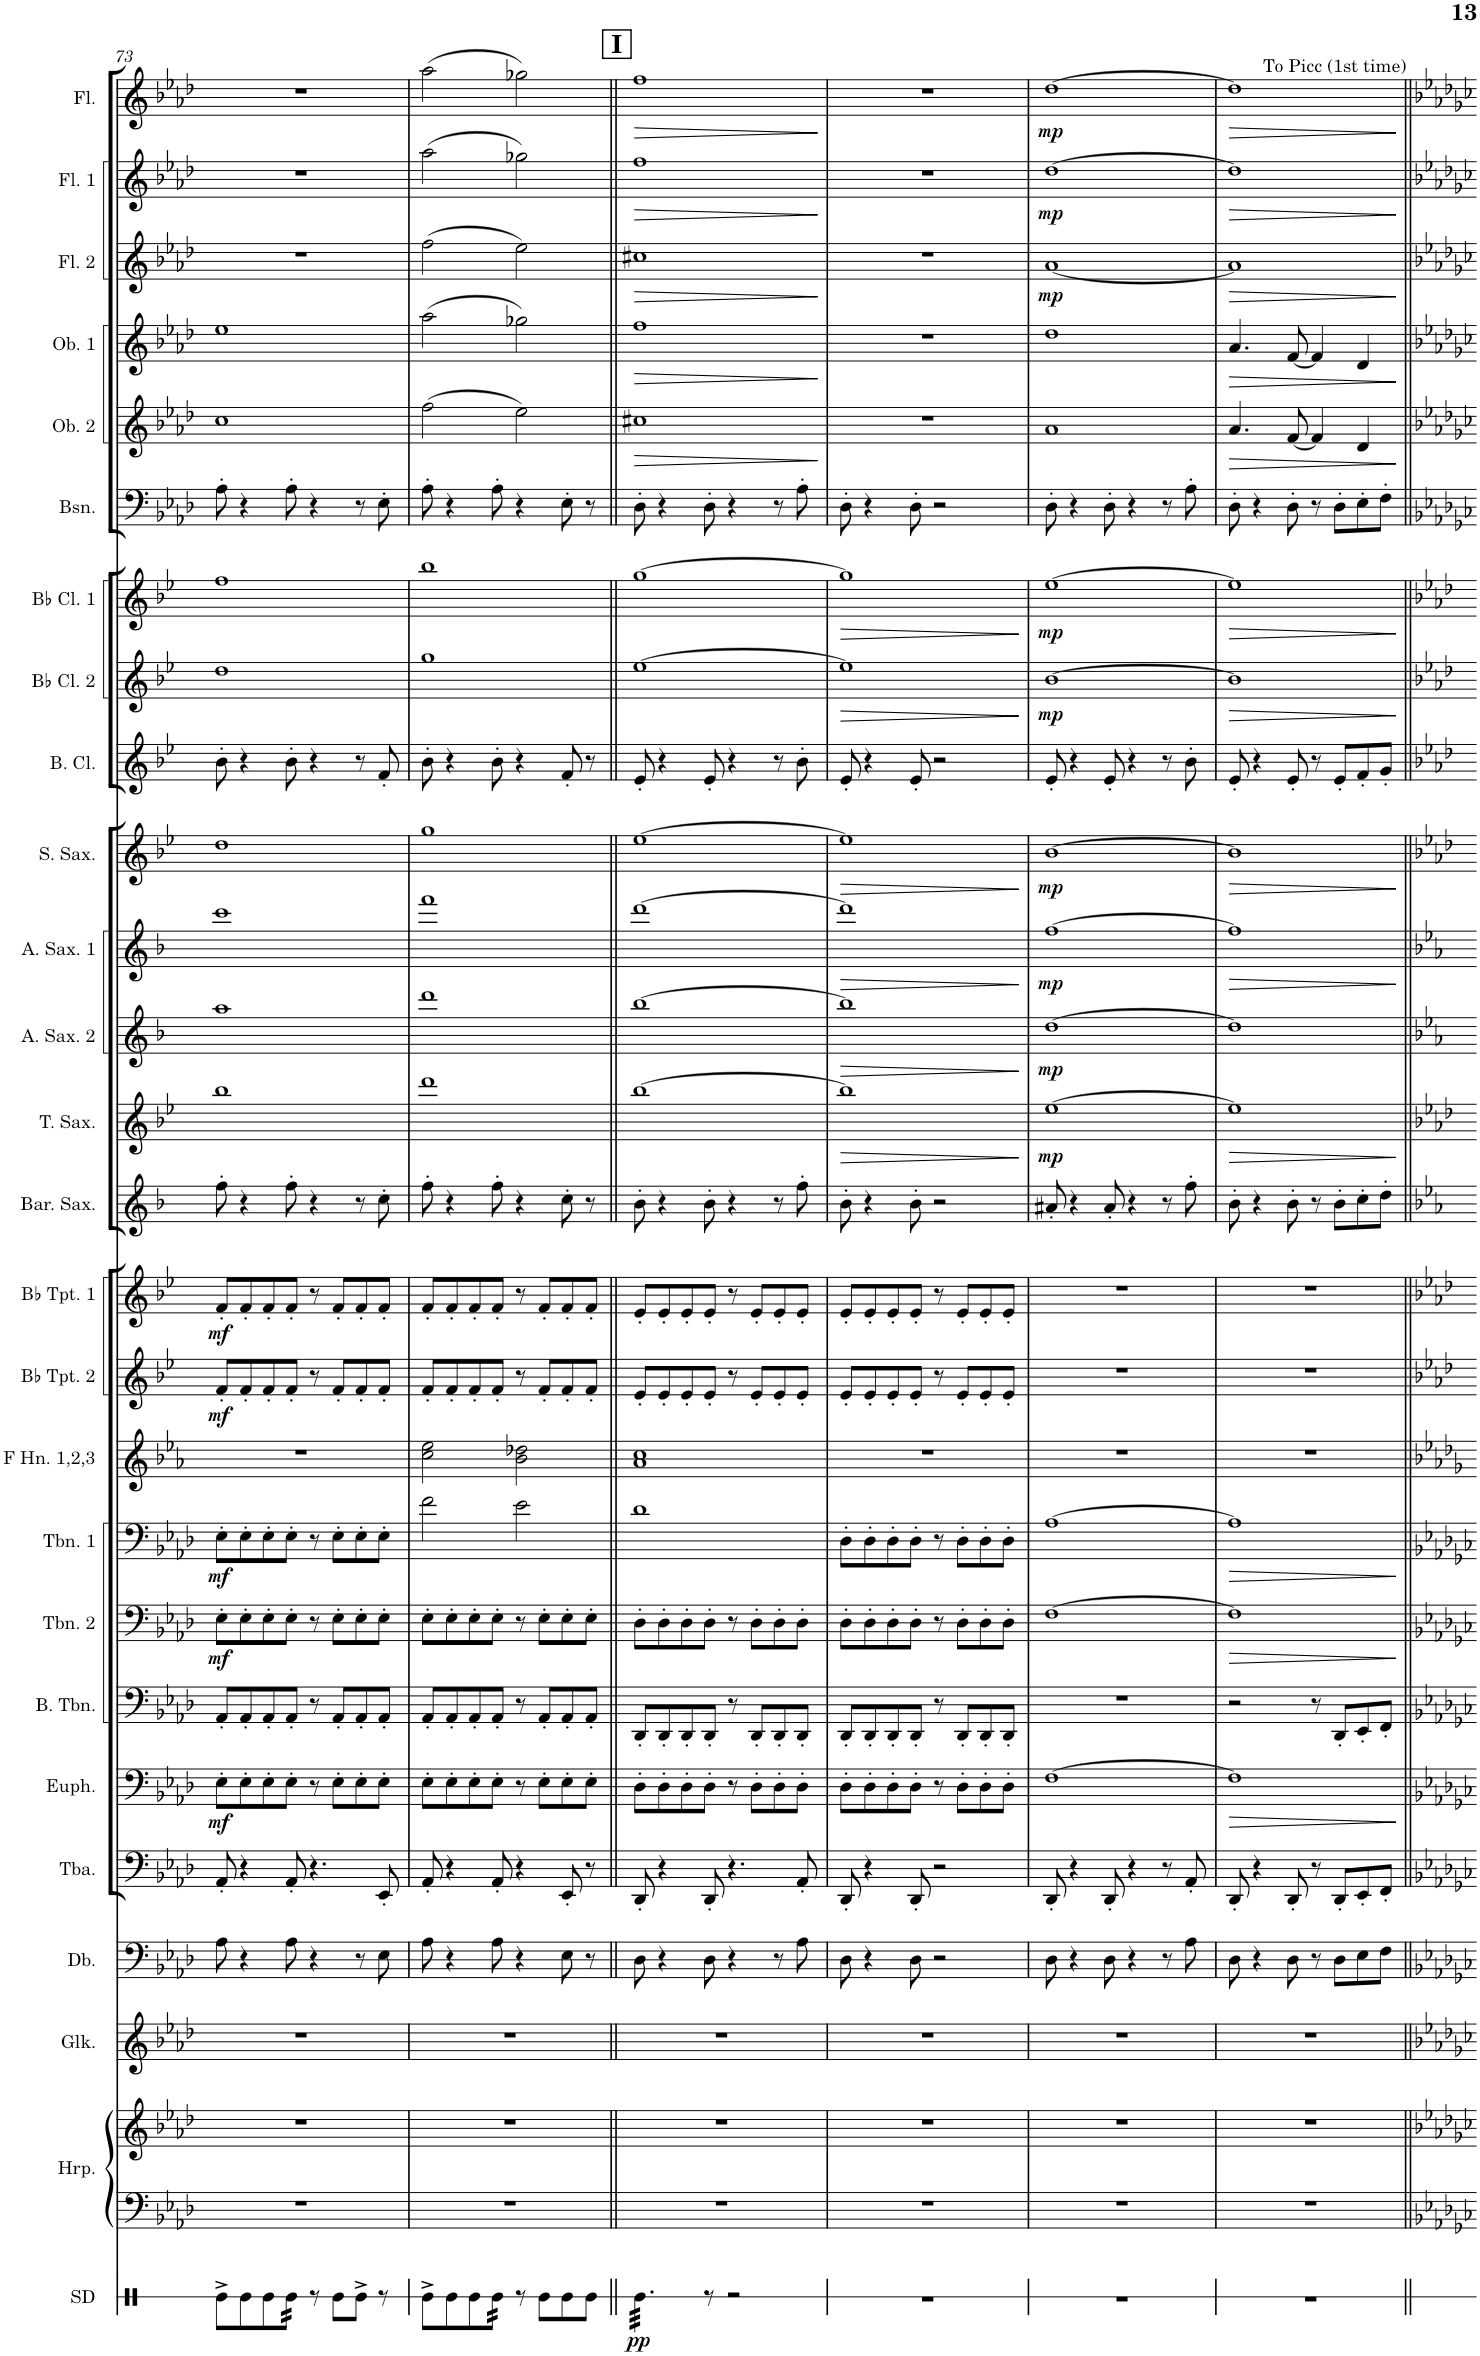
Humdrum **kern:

**kern	**dynam	**kern	**kern	**kern	**kern	**kern	**kern	**dynam	**kern	**kern	**dynam	**kern	**dynam	**kern	**kern	**dynam	**kern	**dynam	**kern	**kern	**dynam	**kern	**dynam	**kern	**dynam	**kern	**dynam	**kern	**kern	**dynam	**kern	**dynam	**kern	**kern	**dynam	**kern	**dynam	**kern	**dynam	**kern	**dynam	**kern	**dynam
*part26	*part26	*part25	*part25	*part24	*part23	*part22	*part21	*part21	*part20	*part19	*part19	*part18	*part18	*part17	*part16	*part16	*part15	*part15	*part14	*part13	*part13	*part12	*part12	*part11	*part11	*part10	*part10	*part9	*part8	*part8	*part7	*part7	*part6	*part5	*part5	*part4	*part4	*part3	*part3	*part2	*part2	*part1	*part1
*staff27	*staff27	*staff26	*staff25	*staff24	*staff23	*staff22	*staff21	*staff21	*staff20	*staff19	*staff19	*staff18	*staff18	*staff17	*staff16	*staff16	*staff15	*staff15	*staff14	*staff13	*staff13	*staff12	*staff12	*staff11	*staff11	*staff10	*staff10	*staff9	*staff8	*staff8	*staff7	*staff7	*staff6	*staff5	*staff5	*staff4	*staff4	*staff3	*staff3	*staff2	*staff2	*staff1	*staff1
*I"Snare Drum	*	*I"Harp	*	*I"Glockenspiel	*I"Double Bass	*I"Tuba	*I"Euphonium	*	*I"Bass Trombone	*I"Trombone 2	*	*I"Trombone 1	*	*I"F Horn 1,2,3	*I"Bb Trumpet 2	*	*I"Bb Trumpet 1	*	*I"Baritone Saxophone	*I"Tenor Saxophone	*	*I"Alto Saxophone 2	*	*I"Alto Saxophone 1	*	*I"Soprano Saxophone	*	*I"Bass Clarinet	*I"Bb Clarinet 2	*	*I"Bb Clarinet 1	*	*I"Bassoon	*I"Oboe 2	*	*I"Oboe 1	*	*I"Flute 2	*	*I"Flute 1	*	*I"Piccolo	*
*I'SD	*	*I'Hrp.	*	*I'Glk.	*I'Db.	*I'Tba.	*I'Euph.	*	*I'B. Tbn.	*I'Tbn. 2	*	*I'Tbn. 1	*	*I'F Hn. 1,2,3	*I'Bb Tpt. 2	*	*I'Bb Tpt. 1	*	*I'Bar. Sax.	*I'T. Sax.	*	*I'A. Sax. 2	*	*I'A. Sax. 1	*	*I'S. Sax.	*	*I'B. Cl.	*I'Bb Cl. 2	*	*I'Bb Cl. 1	*	*I'Bsn.	*I'Ob. 2	*	*I'Ob. 1	*	*I'Fl. 2	*	*I'Fl. 1	*	*I'Picc.	*
!!LO:PB:g=z
*clefX	*	*clefF4	*clefG2	*clefG2	*clefF4	*clefF4	*clefF4	*	*clefF4	*clefF4	*	*clefF4	*	*clefG2	*clefG2	*	*clefG2	*	*clefG2	*clefG2	*	*clefG2	*	*clefG2	*	*clefG2	*	*clefG2	*clefG2	*	*clefG2	*	*clefF4	*clefG2	*	*clefG2	*	*clefG2	*	*clefG2	*	*clefG2	*
*	*	*	*	*Trd-14c-24	*Trd7c12	*	*	*	*	*	*	*	*	*Trd4c7	*Trd1c2	*	*Trd1c2	*	*Trd12c21	*Trd8c14	*	*Trd5c9	*	*Trd5c9	*	*Trd1c2	*	*Trd8c14	*Trd1c2	*	*Trd1c2	*	*	*	*	*	*	*	*	*	*	*Trd-7c-12	*
*k[]	*	*k[b-e-a-d-]	*k[b-e-a-d-]	*k[b-e-a-d-]	*k[b-e-a-d-]	*k[b-e-a-d-]	*k[b-e-a-d-]	*	*k[b-e-a-d-]	*k[b-e-a-d-]	*	*k[b-e-a-d-]	*	*k[b-e-a-]	*k[b-e-]	*	*k[b-e-]	*	*k[b-]	*k[b-e-]	*	*k[b-]	*	*k[b-]	*	*k[b-e-]	*	*k[b-e-]	*k[b-e-]	*	*k[b-e-]	*	*k[b-e-a-d-]	*k[b-e-a-d-]	*	*k[b-e-a-d-]	*	*k[b-e-a-d-]	*	*k[b-e-a-d-]	*	*k[b-e-a-d-]	*
*M4/4	*	*M4/4	*M4/4	*M4/4	*M4/4	*M4/4	*M4/4	*	*M4/4	*M4/4	*	*M4/4	*	*M4/4	*M4/4	*	*M4/4	*	*M4/4	*M4/4	*	*M4/4	*	*M4/4	*	*M4/4	*	*M4/4	*M4/4	*	*M4/4	*	*M4/4	*M4/4	*	*M4/4	*	*M4/4	*	*M4/4	*	*M4/4	*
=73	=73	=73	=73	=73	=73	=73	=73	=73	=73	=73	=73	=73	=73	=73	=73	=73	=73	=73	=73	=73	=73	=73	=73	=73	=73	=73	=73	=73	=73	=73	=73	=73	=73	=73	=73	=73	=73	=73	=73	=73	=73	=73	=73
!	!	!	!	!	!	!	!	!LO:DY:b	!	!	!LO:DY:b	!	!LO:DY:b	!	!	!LO:DY:b	!	!LO:DY:b	!	!	!	!	!	!	!	!	!	!	!	!	!	!	!	!	!	!	!	!	!	!	!	!	!
8Re^\L	.	1r	1r	1r	8A-\	8AA-'/	8E-'\L	mf	8AA-'/L	8E-'\L	mf	8E-'\L	mf	1r	8f'/L	mf	8f'/L	mf	8ff'\	1bb-	.	1aa	.	1ccc	.	1dd	.	8b-'\	1dd	.	1ff	.	8A-'\	1cc	.	1ee-	.	1r	.	1r	.	1r	.
8Re\	.	.	.	.	4r	4r	8E-'\	.	8AA-'/	8E-'\	.	8E-'\	.	.	8f'/	.	8f'/	.	4r	.	.	.	.	.	.	.	.	4r	.	.	.	.	4r	.	.	.	.	.	.	.	.	.	.
8Re\	.	.	.	.	.	.	8E-'\	.	8AA-'/	8E-'\	.	8E-'\	.	.	8f'/	.	8f'/	.	.	.	.	.	.	.	.	.	.	.	.	.	.	.	.	.	.	.	.	.	.	.	.	.	.
*tremolo	*	*	*	*	*	*	*	*	*	*	*	*	*	*	*	*	*	*	*	*	*	*	*	*	*	*	*	*	*	*	*	*	*	*	*	*	*	*	*	*	*	*	*
32Re\	.	.	.	.	8A-\	8AA-'/	8E-'\J	.	8AA-'/J	8E-'\J	.	8E-'\J	.	.	8f'/J	.	8f'/J	.	8ff'\	.	.	.	.	.	.	.	.	8b-'\	.	.	.	.	8A-'\	.	.	.	.	.	.	.	.	.	.
32Re\	.	.	.	.	.	.	.	.	.	.	.	.	.	.	.	.	.	.	.	.	.	.	.	.	.	.	.	.	.	.	.	.	.	.	.	.	.	.	.	.	.	.	.
32Re\	.	.	.	.	.	.	.	.	.	.	.	.	.	.	.	.	.	.	.	.	.	.	.	.	.	.	.	.	.	.	.	.	.	.	.	.	.	.	.	.	.	.	.
32Re\JJJ	.	.	.	.	.	.	.	.	.	.	.	.	.	.	.	.	.	.	.	.	.	.	.	.	.	.	.	.	.	.	.	.	.	.	.	.	.	.	.	.	.	.	.
*Xtremolo	*	*	*	*	*	*	*	*	*	*	*	*	*	*	*	*	*	*	*	*	*	*	*	*	*	*	*	*	*	*	*	*	*	*	*	*	*	*	*	*	*	*	*
8r	.	.	.	.	4r	4.r	8r	.	8r	8r	.	8r	.	.	8r	.	8r	.	4r	.	.	.	.	.	.	.	.	4r	.	.	.	.	4r	.	.	.	.	.	.	.	.	.	.
8Re\L	.	.	.	.	.	.	8E-'\L	.	8AA-'/L	8E-'\L	.	8E-'\L	.	.	8f'/L	.	8f'/L	.	.	.	.	.	.	.	.	.	.	.	.	.	.	.	.	.	.	.	.	.	.	.	.	.	.
8Re^\J	.	.	.	.	8r	.	8E-'\	.	8AA-'/	8E-'\	.	8E-'\	.	.	8f'/	.	8f'/	.	8r	.	.	.	.	.	.	.	.	8r	.	.	.	.	8r	.	.	.	.	.	.	.	.	.	.
8r	.	.	.	.	8E-\	8EE-'/	8E-'\J	.	8AA-'/J	8E-'\J	.	8E-'\J	.	.	8f'/J	.	8f'/J	.	8cc'\	.	.	.	.	.	.	.	.	8f'/	.	.	.	.	8E-'\	.	.	.	.	.	.	.	.	.	.
=74	=74	=74	=74	=74	=74	=74	=74	=74	=74	=74	=74	=74	=74	=74	=74	=74	=74	=74	=74	=74	=74	=74	=74	=74	=74	=74	=74	=74	=74	=74	=74	=74	=74	=74	=74	=74	=74	=74	=74	=74	=74	=74	=74
8Re^\L	.	1r	1r	1r	8A-\	8AA-'/	8E-'\L	.	8AA-'/L	8E-'\L	.	2f\	.	2cc\ 2ee-\	8f'/L	.	8f'/L	.	8ff'\	1ddd	.	1ddd	.	1fff	.	1gg	.	8b-'\	1gg	.	1bb-	.	8A-'\	(2ff\	.	(2aa-\	.	(2ff\	.	(2aa-\	.	(2aa-\	.
8Re\	.	.	.	.	4r	4r	8E-'\	.	8AA-'/	8E-'\	.	.	.	.	8f'/	.	8f'/	.	4r	.	.	.	.	.	.	.	.	4r	.	.	.	.	4r	.	.	.	.	.	.	.	.	.	.
8Re\	.	.	.	.	.	.	8E-'\	.	8AA-'/	8E-'\	.	.	.	.	8f'/	.	8f'/	.	.	.	.	.	.	.	.	.	.	.	.	.	.	.	.	.	.	.	.	.	.	.	.	.	.
*tremolo	*	*	*	*	*	*	*	*	*	*	*	*	*	*	*	*	*	*	*	*	*	*	*	*	*	*	*	*	*	*	*	*	*	*	*	*	*	*	*	*	*	*	*
32Re\	.	.	.	.	8A-\	8AA-'/	8E-'\J	.	8AA-'/J	8E-'\J	.	.	.	.	8f'/J	.	8f'/J	.	8ff'\	.	.	.	.	.	.	.	.	8b-'\	.	.	.	.	8A-'\	.	.	.	.	.	.	.	.	.	.
32Re\	.	.	.	.	.	.	.	.	.	.	.	.	.	.	.	.	.	.	.	.	.	.	.	.	.	.	.	.	.	.	.	.	.	.	.	.	.	.	.	.	.	.	.
32Re\	.	.	.	.	.	.	.	.	.	.	.	.	.	.	.	.	.	.	.	.	.	.	.	.	.	.	.	.	.	.	.	.	.	.	.	.	.	.	.	.	.	.	.
32Re\JJJ	.	.	.	.	.	.	.	.	.	.	.	.	.	.	.	.	.	.	.	.	.	.	.	.	.	.	.	.	.	.	.	.	.	.	.	.	.	.	.	.	.	.	.
*Xtremolo	*	*	*	*	*	*	*	*	*	*	*	*	*	*	*	*	*	*	*	*	*	*	*	*	*	*	*	*	*	*	*	*	*	*	*	*	*	*	*	*	*	*	*
8r	.	.	.	.	4r	4r	8r	.	8r	8r	.	2e-\	.	2b-\ 2dd-X\	8r	.	8r	.	4r	.	.	.	.	.	.	.	.	4r	.	.	.	.	4r	2ee-\)	.	2gg-X\)	.	2ee-\)	.	2gg-X\)	.	2gg-X\)	.
8Re\L	.	.	.	.	.	.	8E-'\L	.	8AA-'/L	8E-'\L	.	.	.	.	8f'/L	.	8f'/L	.	.	.	.	.	.	.	.	.	.	.	.	.	.	.	.	.	.	.	.	.	.	.	.	.	.
8Re\	.	.	.	.	8E-\	8EE-'/	8E-'\	.	8AA-'/	8E-'\	.	.	.	.	8f'/	.	8f'/	.	8cc'\	.	.	.	.	.	.	.	.	8f'/	.	.	.	.	8E-'\	.	.	.	.	.	.	.	.	.	.
8Re\J	.	.	.	.	8r	8r	8E-'\J	.	8AA-'/J	8E-'\J	.	.	.	.	8f'/J	.	8f'/J	.	8r	.	.	.	.	.	.	.	.	8r	.	.	.	.	8r	.	.	.	.	.	.	.	.	.	.
!!LO:REH:place=s1:a:B:cj:fs=14:t=I
=75||	=75||	=75||	=75||	=75||	=75||	=75||	=75||	=75||	=75||	=75||	=75||	=75||	=75||	=75||	=75||	=75||	=75||	=75||	=75||	=75||	=75||	=75||	=75||	=75||	=75||	=75||	=75||	=75||	=75||	=75||	=75||	=75||	=75||	=75||	=75||	=75||	=75||	=75||	=75||	=75||	=75||	=75||	=75||
!	!LO:DY:b	!	!	!	!	!	!	!	!	!	!	!	!	!	!	!	!	!	!	!	!	!	!	!	!	!	!	!	!	!	!	!	!	!	!LO:HP:b	!	!LO:HP:b	!	!LO:HP:b	!	!LO:HP:b	!	!LO:HP:b
*tremolo	*	*	*	*	*	*	*	*	*	*	*	*	*	*	*	*	*	*	*	*	*	*	*	*	*	*	*	*	*	*	*	*	*	*	*	*	*	*	*	*	*	*	*
32Re\LLL	pp	1r	1r	1r	8D-\	8DD-'/	8D-'\L	.	8DD-'/L	8D-'\L	.	1d-	.	1a- 1cc	8e-'/L	.	8e-'/L	.	8b-'\	[1bb-	.	[1bb-	.	[1ddd	.	[1ee-	.	8e-'/	[1ee-	.	[1gg	.	8D-'\	1cc#X	>	1ff	>	1cc#X	>	1ff	>	1ff	>
32Re\	.	.	.	.	.	.	.	.	.	.	.	.	.	.	.	.	.	.	.	.	.	.	.	.	.	.	.	.	.	.	.	.	.	.	.	.	.	.	.	.	.	.	.
32Re\	.	.	.	.	.	.	.	.	.	.	.	.	.	.	.	.	.	.	.	.	.	.	.	.	.	.	.	.	.	.	.	.	.	.	.	.	.	.	.	.	.	.	.
32Re\	.	.	.	.	.	.	.	.	.	.	.	.	.	.	.	.	.	.	.	.	.	.	.	.	.	.	.	.	.	.	.	.	.	.	.	.	.	.	.	.	.	.	.
32Re\	.	.	.	.	4r	4r	8D-'\	.	8DD-'/	8D-'\	.	.	.	.	8e-'/	.	8e-'/	.	4r	.	.	.	.	.	.	.	.	4r	.	.	.	.	4r	.	.	.	.	.	.	.	.	.	.
32Re\	.	.	.	.	.	.	.	.	.	.	.	.	.	.	.	.	.	.	.	.	.	.	.	.	.	.	.	.	.	.	.	.	.	.	.	.	.	.	.	.	.	.	.
32Re\	.	.	.	.	.	.	.	.	.	.	.	.	.	.	.	.	.	.	.	.	.	.	.	.	.	.	.	.	.	.	.	.	.	.	.	.	.	.	.	.	.	.	.
32Re\	.	.	.	.	.	.	.	.	.	.	.	.	.	.	.	.	.	.	.	.	.	.	.	.	.	.	.	.	.	.	.	.	.	.	.	.	.	.	.	.	.	.	.
32Re\	.	.	.	.	.	.	8D-'\	.	8DD-'/	8D-'\	.	.	.	.	8e-'/	.	8e-'/	.	.	.	.	.	.	.	.	.	.	.	.	.	.	.	.	.	.	.	.	.	.	.	.	.	.
32Re\	.	.	.	.	.	.	.	.	.	.	.	.	.	.	.	.	.	.	.	.	.	.	.	.	.	.	.	.	.	.	.	.	.	.	.	.	.	.	.	.	.	.	.
32Re\	.	.	.	.	.	.	.	.	.	.	.	.	.	.	.	.	.	.	.	.	.	.	.	.	.	.	.	.	.	.	.	.	.	.	.	.	.	.	.	.	.	.	.
32Re\JJJ	.	.	.	.	.	.	.	.	.	.	.	.	.	.	.	.	.	.	.	.	.	.	.	.	.	.	.	.	.	.	.	.	.	.	.	.	.	.	.	.	.	.	.
*Xtremolo	*	*	*	*	*	*	*	*	*	*	*	*	*	*	*	*	*	*	*	*	*	*	*	*	*	*	*	*	*	*	*	*	*	*	*	*	*	*	*	*	*	*	*
8r	.	.	.	.	8D-\	8DD-'/	8D-'\J	.	8DD-'/J	8D-'\J	.	.	.	.	8e-'/J	.	8e-'/J	.	8b-'\	.	.	.	.	.	.	.	.	8e-'/	.	.	.	.	8D-'\	.	.	.	.	.	.	.	.	.	.
2r	.	.	.	.	4r	4.r	8r	.	8r	8r	.	.	.	.	8r	.	8r	.	4r	.	.	.	.	.	.	.	.	4r	.	.	.	.	4r	.	.	.	.	.	.	.	.	.	.
.	.	.	.	.	.	.	8D-'\L	.	8DD-'/L	8D-'\L	.	.	.	.	8e-'/L	.	8e-'/L	.	.	.	.	.	.	.	.	.	.	.	.	.	.	.	.	.	.	.	.	.	.	.	.	.	.
.	.	.	.	.	8r	.	8D-'\	.	8DD-'/	8D-'\	.	.	.	.	8e-'/	.	8e-'/	.	8r	.	.	.	.	.	.	.	.	8r	.	.	.	.	8r	.	.	.	.	.	.	.	.	.	.
.	.	.	.	.	8A-\	8AA-'/	8D-'\J	.	8DD-'/J	8D-'\J	.	.	.	.	8e-'/J	.	8e-'/J	.	8ff'\	.	.	.	.	.	.	.	.	8b-'\	.	.	.	.	8A-'\	.	.	.	.	.	.	.	.	.	.
.	.	.	.	.	.	.	.	.	.	.	.	.	.	.	.	.	.	.	.	.	.	.	.	.	.	.	.	.	.	.	.	.	.	.	]	.	]	.	]	.	]	.	]
=76	=76	=76	=76	=76	=76	=76	=76	=76	=76	=76	=76	=76	=76	=76	=76	=76	=76	=76	=76	=76	=76	=76	=76	=76	=76	=76	=76	=76	=76	=76	=76	=76	=76	=76	=76	=76	=76	=76	=76	=76	=76	=76	=76
!	!	!	!	!	!	!	!	!	!	!	!	!	!	!	!	!	!	!	!	!	!LO:HP:b	!	!LO:HP:b	!	!LO:HP:b	!	!LO:HP:b	!	!	!LO:HP:b	!	!LO:HP:b	!	!	!	!	!	!	!	!	!	!	!
1r	.	1r	1r	1r	8D-\	8DD-'/	8D-'\L	.	8DD-'/L	8D-'\L	.	8D-'\L	.	1r	8e-'/L	.	8e-'/L	.	8b-'\	1bb-]	>	1bb-]	>	1ddd]	>	1ee-]	>	8e-'/	1ee-]	>	1gg]	>	8D-'\	1r	.	1r	.	1r	.	1r	.	1r	.
.	.	.	.	.	4r	4r	8D-'\	.	8DD-'/	8D-'\	.	8D-'\	.	.	8e-'/	.	8e-'/	.	4r	.	.	.	.	.	.	.	.	4r	.	.	.	.	4r	.	.	.	.	.	.	.	.	.	.
.	.	.	.	.	.	.	8D-'\	.	8DD-'/	8D-'\	.	8D-'\	.	.	8e-'/	.	8e-'/	.	.	.	.	.	.	.	.	.	.	.	.	.	.	.	.	.	.	.	.	.	.	.	.	.	.
.	.	.	.	.	8D-\	8DD-'/	8D-'\J	.	8DD-'/J	8D-'\J	.	8D-'\J	.	.	8e-'/J	.	8e-'/J	.	8b-'\	.	.	.	.	.	.	.	.	8e-'/	.	.	.	.	8D-'\	.	.	.	.	.	.	.	.	.	.
.	.	.	.	.	2r	2r	8r	.	8r	8r	.	8r	.	.	8r	.	8r	.	2r	.	.	.	.	.	.	.	.	2r	.	.	.	.	2r	.	.	.	.	.	.	.	.	.	.
.	.	.	.	.	.	.	8D-'\L	.	8DD-'/L	8D-'\L	.	8D-'\L	.	.	8e-'/L	.	8e-'/L	.	.	.	.	.	.	.	.	.	.	.	.	.	.	.	.	.	.	.	.	.	.	.	.	.	.
.	.	.	.	.	.	.	8D-'\	.	8DD-'/	8D-'\	.	8D-'\	.	.	8e-'/	.	8e-'/	.	.	.	.	.	.	.	.	.	.	.	.	.	.	.	.	.	.	.	.	.	.	.	.	.	.
.	.	.	.	.	.	.	8D-'\J	.	8DD-'/J	8D-'\J	.	8D-'\J	.	.	8e-'/J	.	8e-'/J	.	.	.	.	.	.	.	.	.	.	.	.	.	.	.	.	.	.	.	.	.	.	.	.	.	.
.	.	.	.	.	.	.	.	.	.	.	.	.	.	.	.	.	.	.	.	.	]	.	]	.	]	.	]	.	.	]	.	]	.	.	.	.	.	.	.	.	.	.	.
=77	=77	=77	=77	=77	=77	=77	=77	=77	=77	=77	=77	=77	=77	=77	=77	=77	=77	=77	=77	=77	=77	=77	=77	=77	=77	=77	=77	=77	=77	=77	=77	=77	=77	=77	=77	=77	=77	=77	=77	=77	=77	=77	=77
!	!	!	!	!	!	!	!	!	!	!	!	!	!	!	!	!	!	!	!	!	!LO:DY:b	!	!LO:DY:b	!	!LO:DY:b	!	!LO:DY:b	!	!	!LO:DY:b	!	!LO:DY:b	!	!	!	!	!	!	!LO:DY:b	!	!LO:DY:b	!	!LO:DY:b
1r	.	1r	1r	1r	8D-\	8DD-'/	[1F	.	1r	[1F	.	[1A-	.	1r	1r	.	1r	.	8a#X'/	[1ee-	mp	[1dd	mp	[1ff	mp	[1b-	mp	8e-'/	[1b-	mp	[1ee-	mp	8D-'\	1a-	.	1dd-	.	[1a-	mp	[1dd-	mp	[1dd-	mp
.	.	.	.	.	4r	4r	.	.	.	.	.	.	.	.	.	.	.	.	4r	.	.	.	.	.	.	.	.	4r	.	.	.	.	4r	.	.	.	.	.	.	.	.	.	.
.	.	.	.	.	8D-\	8DD-'/	.	.	.	.	.	.	.	.	.	.	.	.	8a#'/	.	.	.	.	.	.	.	.	8e-'/	.	.	.	.	8D-'\	.	.	.	.	.	.	.	.	.	.
.	.	.	.	.	4r	4r	.	.	.	.	.	.	.	.	.	.	.	.	4r	.	.	.	.	.	.	.	.	4r	.	.	.	.	4r	.	.	.	.	.	.	.	.	.	.
.	.	.	.	.	8r	8r	.	.	.	.	.	.	.	.	.	.	.	.	8r	.	.	.	.	.	.	.	.	8r	.	.	.	.	8r	.	.	.	.	.	.	.	.	.	.
.	.	.	.	.	8A-\	8AA-'/	.	.	.	.	.	.	.	.	.	.	.	.	8ff'\	.	.	.	.	.	.	.	.	8b-'\	.	.	.	.	8A-'\	.	.	.	.	.	.	.	.	.	.
=78	=78	=78	=78	=78	=78	=78	=78	=78	=78	=78	=78	=78	=78	=78	=78	=78	=78	=78	=78	=78	=78	=78	=78	=78	=78	=78	=78	=78	=78	=78	=78	=78	=78	=78	=78	=78	=78	=78	=78	=78	=78	=78	=78
!	!	!	!	!	!	!	!	!	!	!	!	!	!	!	!	!	!	!	!	!	!	!	!	!	!	!	!	!	!	!	!	!	!	!	!	!	!	!	!	!	!	!LO:TX:a:t=To Picc (1st time)	!
!	!	!	!	!	!	!	!	!LO:HP:b	!	!	!LO:HP:b	!	!LO:HP:b	!	!	!	!	!	!	!	!LO:HP:b	!	!	!	!LO:HP:b	!	!LO:HP:b	!	!	!LO:HP:b	!	!LO:HP:b	!	!	!LO:HP:b	!	!LO:HP:b	!	!LO:HP:b	!	!LO:HP:b	!	!LO:HP:b
1r	.	1r	1r	1r	8D-\	8DD-'/	1F]	>	2r	1F]	>	1A-]	>	1r	1r	.	1r	.	8b-'\	1ee-]	>	1dd]	.	1ff]	>	1b-]	>	8e-'/	1b-]	>	1ee-]	>	8D-'\	4.a-/	>	4.a-/	>	1a-]	>	1dd-]	>	1dd-]	>
.	.	.	.	.	4r	4r	.	.	.	.	.	.	.	.	.	.	.	.	4r	.	.	.	.	.	.	.	.	4r	.	.	.	.	4r	.	.	.	.	.	.	.	.	.	.
.	.	.	.	.	8D-\	8DD-'/	.	.	.	.	.	.	.	.	.	.	.	.	8b-'\	.	.	.	.	.	.	.	.	8e-'/	.	.	.	.	8D-'\	[8f/	.	[8f/	.	.	.	.	.	.	.
.	.	.	.	.	8r	8r	.	.	8r	.	.	.	.	.	.	.	.	.	8r	.	.	.	.	.	.	.	.	8r	.	.	.	.	8r	4f/]	.	4f/]	.	.	.	.	.	.	.
.	.	.	.	.	8D-\L	8DD-'/L	.	.	8DD-'/L	.	.	.	.	.	.	.	.	.	8b-'\L	.	.	.	.	.	.	.	.	8e-'/L	.	.	.	.	8D-'\L	.	.	.	.	.	.	.	.	.	.
.	.	.	.	.	8E-\	8EE-'/	.	.	8EE-'/	.	.	.	.	.	.	.	.	.	8cc'\	.	.	.	.	.	.	.	.	8f'/	.	.	.	.	8E-'\	4d-/	.	4d-/	.	.	.	.	.	.	.
.	.	.	.	.	8F\J	8FF'/J	.	.	8FF'/J	.	.	.	.	.	.	.	.	.	8dd'\J	.	.	.	.	.	.	.	.	8g'/J	.	.	.	.	8F'\J	.	.	.	.	.	.	.	.	.	.
.	.	.	.	.	.	.	.	]	.	.	]	.	]	.	.	.	.	.	.	.	]	.	.	.	]	.	]	.	.	]	.	]	.	.	]	.	]	.	]	.	]	.	]
=||	=||	=||	=||	=||	=||	=||	=||	=||	=||	=||	=||	=||	=||	=||	=||	=||	=||	=||	=||	=||	=||	=||	=||	=||	=||	=||	=||	=||	=||	=||	=||	=||	=||	=||	=||	=||	=||	=||	=||	=||	=||	=||	=||
*-	*-	*-	*-	*-	*-	*-	*-	*-	*-	*-	*-	*-	*-	*-	*-	*-	*-	*-	*-	*-	*-	*-	*-	*-	*-	*-	*-	*-	*-	*-	*-	*-	*-	*-	*-	*-	*-	*-	*-	*-	*-	*-	*-
